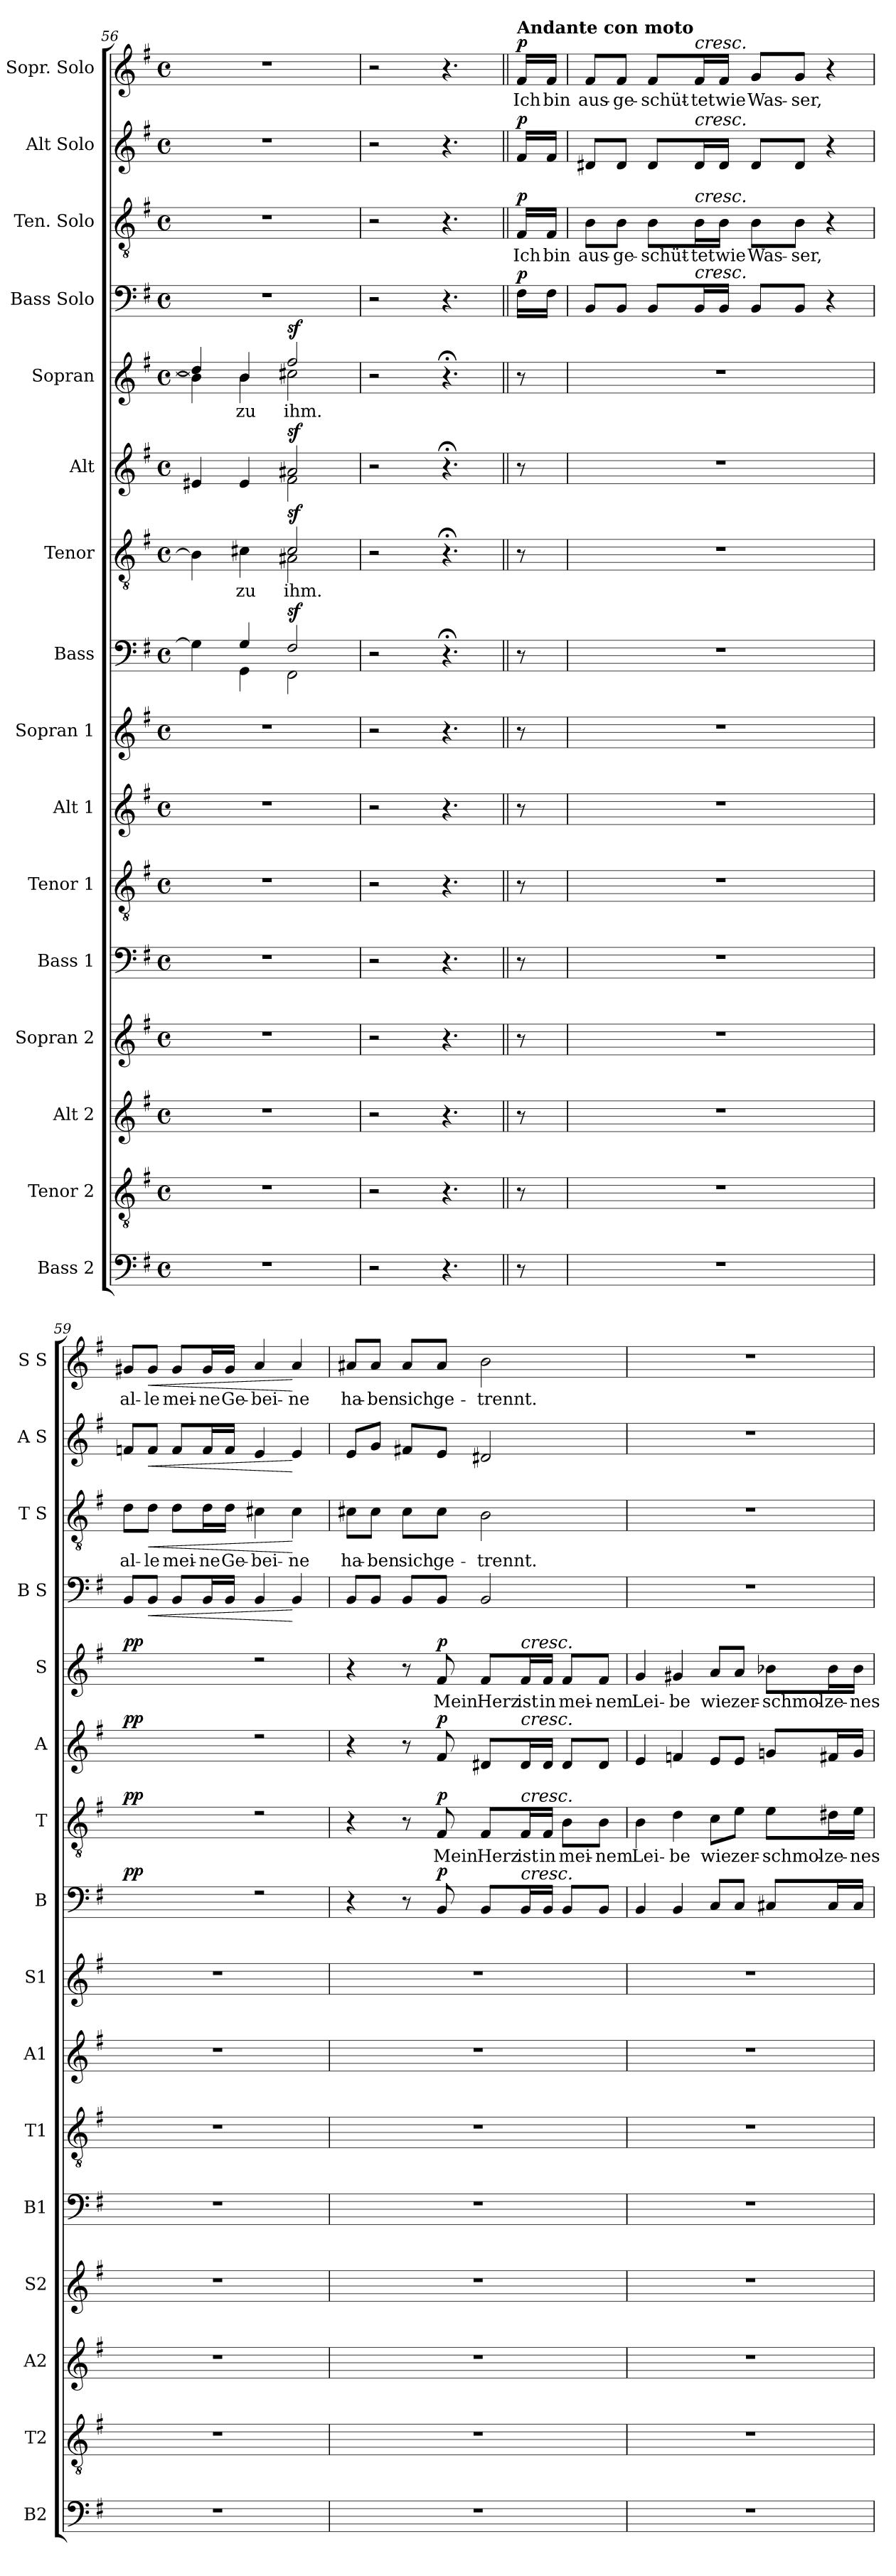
**kern	**kern	**kern	**kern	**kern	**kern	**kern	**kern	**kern	**dynam	**kern	**text	**dynam	**kern	**dynam	**kern	**text	**dynam	**kern	**dynam	**kern	**text	**dynam	**kern	**dynam	**kern	**text	**dynam
*part16	*part15	*part14	*part13	*part12	*part11	*part10	*part9	*part8	*part8	*part7	*part7	*part7	*part6	*part6	*part5	*part5	*part5	*part4	*part4	*part3	*part3	*part3	*part2	*part2	*part1	*part1	*part1
*staff16	*staff15	*staff14	*staff13	*staff12	*staff11	*staff10	*staff9	*staff8	*staff8	*staff7	*staff7	*staff7	*staff6	*staff6	*staff5	*staff5	*staff5	*staff4	*staff4	*staff3	*staff3	*staff3	*staff2	*staff2	*staff1	*staff1	*staff1
*I"Bass 2	*I"Tenor 2	*I"Alt 2	*I"Sopran 2	*I"Bass 1	*I"Tenor 1	*I"Alt 1	*I"Sopran 1	*I"Bass	*	*I"Tenor	*	*	*I"Alt	*	*I"Sopran	*	*	*I"Bass Solo	*	*I"Ten. Solo	*	*	*I"Alt Solo	*	*I"Sopr. Solo	*	*
*I'B2	*I'T2	*I'A2	*I'S2	*I'B1	*I'T1	*I'A1	*I'S1	*I'B	*	*I'T	*	*	*I'A	*	*I'S	*	*	*I'B S	*	*I'T S	*	*	*I'A S	*	*I'S S	*	*
*clefF4	*clefGv2	*clefG2	*clefG2	*clefF4	*clefGv2	*clefG2	*clefG2	*clefF4	*	*clefGv2	*	*	*clefG2	*	*clefG2	*	*	*clefF4	*	*clefGv2	*	*	*clefG2	*	*clefG2	*	*
*k[f#]	*k[f#]	*k[f#]	*k[f#]	*k[f#]	*k[f#]	*k[f#]	*k[f#]	*k[f#]	*	*k[f#]	*	*	*k[f#]	*	*k[f#]	*	*	*k[f#]	*	*k[f#]	*	*	*k[f#]	*	*k[f#]	*	*
*M4/4	*M4/4	*M4/4	*M4/4	*M4/4	*M4/4	*M4/4	*M4/4	*M4/4	*	*M4/4	*	*	*M4/4	*	*M4/4	*	*	*M4/4	*	*M4/4	*	*	*M4/4	*	*M4/4	*	*
*met(c)	*met(c)	*met(c)	*met(c)	*met(c)	*met(c)	*met(c)	*met(c)	*met(c)	*	*met(c)	*	*	*met(c)	*	*met(c)	*	*	*met(c)	*	*met(c)	*	*	*met(c)	*	*met(c)	*	*
=56	=56	=56	=56	=56	=56	=56	=56	=56	=56	=56	=56	=56	=56	=56	=56	=56	=56	=56	=56	=56	=56	=56	=56	=56	=56	=56	=56
*	*	*	*	*	*	*	*	*^	*	*^	*	*	*^	*	*^	*	*	*	*	*	*	*	*	*	*	*	*
1r	1r	1r	1r	1r	1r	1r	1r	4G\]	4ryy	.	4B\]	2ryy	.	.	4e#X/	2ryy	.	4dd/]	4b\]	.	.	1r	.	1r	.	.	1r	.	1r	.	.
.	.	.	.	.	.	.	.	4G/	4GG\	.	4c#X\	.	zu	.	4e#/	.	.	4b/	4b\	zu	.	.	.	.	.	.	.	.	.	.	.
!	!	!	!	!	!	!	!	!	!	!LO:DY:a	!	!	!	!LO:DY:a	!	!	!LO:DY:a	!	!	!	!LO:DY:a	!	!	!	!	!	!	!	!	!	!
.	.	.	.	.	.	.	.	2F#/	2FF#\	sf	2c#/	2A#X\	ihm.	sf	2a#X/	2f#\	sf	2ff#/	2cc#X\	ihm.	sf	.	.	.	.	.	.	.	.	.	.
*	*	*	*	*	*	*	*	*v	*v	*	*	*	*	*	*v	*v	*	*v	*v	*	*	*	*	*	*	*	*	*	*	*	*
*	*	*	*	*	*	*	*	*	*	*v	*v	*	*	*	*	*	*	*	*	*	*	*	*	*	*	*	*	*
=57	=57	=57	=57	=57	=57	=57	=57	=57	=57	=57	=57	=57	=57	=57	=57	=57	=57	=57	=57	=57	=57	=57	=57	=57	=57	=57	=57
2r	2r	2r	2r	2r	2r	2r	2r	2r	.	2r	.	.	2r	.	2r	.	.	2r	.	2r	.	.	2r	.	2r	.	.
4.r	4.r	4.r	4.r	4.r	4.r	4.r	4.r	4.r;<	.	4.r;<	.	.	4.r;<	.	4.r;<	.	.	4.r	.	4.r	.	.	4.r	.	4.r	.	.
!!LO:LB:g=z
=57X1||	=57X1||	=57X1||	=57X1||	=57X1||	=57X1||	=57X1||	=57X1||	=57X1||	=57X1||	=57X1||	=57X1||	=57X1||	=57X1||	=57X1||	=57X1||	=57X1||	=57X1||	=57X1||	=57X1||	=57X1||	=57X1||	=57X1||	=57X1||	=57X1||	=57X1||	=57X1||	=57X1||
!	!	!	!	!	!	!	!	!	!	!	!	!	!	!	!	!	!	!	!	!	!	!	!	!	!LO:TX:a:B:t=Andante con moto	!	!
!	!	!	!	!	!	!	!	!	!	!	!	!	!	!	!	!	!	!	!LO:DY:a	!	!	!LO:DY:a	!	!LO:DY:a	!	!	!LO:DY:a
8r	8r	8r	8r	8r	8r	8r	8r	8r	.	8r	.	.	8r	.	8r	.	.	16F#\LL	p	16F#/LL	Ich	p	16f#/LL	p	16f#/LL	Ich	p
.	.	.	.	.	.	.	.	.	.	.	.	.	.	.	.	.	.	16F#\JJ	.	16F#/JJ	bin	.	16f#/JJ	.	16f#/JJ	bin	.
=58	=58	=58	=58	=58	=58	=58	=58	=58	=58	=58	=58	=58	=58	=58	=58	=58	=58	=58	=58	=58	=58	=58	=58	=58	=58	=58	=58
1r	1r	1r	1r	1r	1r	1r	1r	1r	.	1r	.	.	1r	.	1r	.	.	8BB/L	.	8B\L	aus-	.	8d#X/L	.	8f#/L	aus-	.
.	.	.	.	.	.	.	.	.	.	.	.	.	.	.	.	.	.	8BB/J	.	8B\J	-ge-	.	8d#/J	.	8f#/J	-ge-	.
.	.	.	.	.	.	.	.	.	.	.	.	.	.	.	.	.	.	8BB/L	.	8B\L	-schüt-	.	8d#/L	.	8f#/L	-schüt-	.
!	!	!	!	!	!	!	!	!	!	!	!	!	!	!	!	!	!	!	!	!	!	!	!	!	!LO:TX:a:i:t=cresc.	!	!
!	!	!	!	!	!	!	!	!	!	!	!	!	!	!	!	!	!	!	!	!	!	!	!LO:TX:a:i:t=cresc.	!	!	!	!
!	!	!	!	!	!	!	!	!	!	!	!	!	!	!	!	!	!	!	!	!LO:TX:a:i:t=cresc.	!	!	!	!	!	!	!
!	!	!	!	!	!	!	!	!	!	!	!	!	!	!	!	!	!	!LO:TX:a:i:t=cresc.	!	!	!	!	!	!	!	!	!
.	.	.	.	.	.	.	.	.	.	.	.	.	.	.	.	.	.	16BB/L	.	16B\L	-tet	.	16d#/L	.	16f#/L	-tet	.
.	.	.	.	.	.	.	.	.	.	.	.	.	.	.	.	.	.	16BB/JJ	.	16B\JJ	wie	.	16d#/JJ	.	16f#/JJ	wie	.
.	.	.	.	.	.	.	.	.	.	.	.	.	.	.	.	.	.	8BB/L	.	8B\L	Was-	.	8d#/L	.	8g/L	Was-	.
.	.	.	.	.	.	.	.	.	.	.	.	.	.	.	.	.	.	8BB/J	.	8B\J	-ser,	.	8d#/J	.	8g/J	-ser,	.
.	.	.	.	.	.	.	.	.	.	.	.	.	.	.	.	.	.	4r	.	4r	.	.	4r	.	4r	.	.
=59	=59	=59	=59	=59	=59	=59	=59	=59	=59	=59	=59	=59	=59	=59	=59	=59	=59	=59	=59	=59	=59	=59	=59	=59	=59	=59	=59
!	!	!	!	!	!	!	!	!	!LO:DY:a	!	!	!LO:DY:a	!	!LO:DY:a	!	!	!LO:DY:a	!	!	!	!	!	!	!	!	!	!
1r	1r	1r	1r	1r	1r	1r	1r	2BB/yy	pp	2d\yy	.	pp	2fn/yy	pp	2g#X/yy	.	pp	8BB/L	.	8d\L	al-	.	8fn/L	.	8g#X/L	al-	.
!	!	!	!	!	!	!	!	!	!	!	!	!	!	!	!	!	!	!	!LO:HP:b	!	!	!LO:HP:b	!	!LO:HP:b	!	!	!LO:HP:b
.	.	.	.	.	.	.	.	.	.	.	.	.	.	.	.	.	.	8BB/J	<	8d\J	-le	<	8f/J	<	8g#/J	-le	<
.	.	.	.	.	.	.	.	.	.	.	.	.	.	.	.	.	.	8BB/L	.	8d\L	mei-	.	8f/L	.	8g#/L	mei-	.
.	.	.	.	.	.	.	.	.	.	.	.	.	.	.	.	.	.	16BB/L	.	16d\L	-ne	.	16f/L	.	16g#/L	-ne	.
.	.	.	.	.	.	.	.	.	.	.	.	.	.	.	.	.	.	16BB/JJ	.	16d\JJ	Ge-	.	16f/JJ	.	16g#/JJ	Ge-	.
.	.	.	.	.	.	.	.	2rF	.	2rd	.	.	2rdd	.	2rdd	.	.	4BB/	.	4c#X\	-bei-	.	4e/	.	4a/	-bei-	.
.	.	.	.	.	.	.	.	.	.	.	.	.	.	.	.	.	.	4BB/	[	4c#\	-ne	[	4e/	[	4a/	-ne	[
!!LO:PB:g=z
=60	=60	=60	=60	=60	=60	=60	=60	=60	=60	=60	=60	=60	=60	=60	=60	=60	=60	=60	=60	=60	=60	=60	=60	=60	=60	=60	=60
1r	1r	1r	1r	1r	1r	1r	1r	4r	.	4r	.	.	4r	.	4r	.	.	8BB/L	.	8c#X\L	ha-	.	8e/L	.	8a#X/L	ha-	.
.	.	.	.	.	.	.	.	.	.	.	.	.	.	.	.	.	.	8BB/J	.	8c#\J	-ben	.	8g/J	.	8a#/J	-ben	.
.	.	.	.	.	.	.	.	8r	.	8r	.	.	8r	.	8r	.	.	8BB/L	.	8c#\L	sich	.	8f#X/L	.	8a#/L	sich	.
!	!	!	!	!	!	!	!	!	!LO:DY:a	!	!	!LO:DY:a	!	!LO:DY:a	!	!	!LO:DY:a	!	!	!	!	!	!	!	!	!	!
.	.	.	.	.	.	.	.	8BB/	p	8F#/	Mein	p	8f#/	p	8f#/	Mein	p	8BB/J	.	8c#\J	ge-	.	8e/J	.	8a#/J	ge-	.
.	.	.	.	.	.	.	.	8BB/L	.	8F#/L	Herz	.	8d#X/L	.	8f#/L	Herz	.	2BB/	.	2B\	-trennt.	.	2d#X/	.	2b\	-trennt.	.
!	!	!	!	!	!	!	!	!	!	!	!	!	!	!	!LO:TX:a:i:t=cresc.	!	!	!	!	!	!	!	!	!	!	!	!
!	!	!	!	!	!	!	!	!	!	!	!	!	!LO:TX:a:i:t=cresc.	!	!	!	!	!	!	!	!	!	!	!	!	!	!
!	!	!	!	!	!	!	!	!	!	!LO:TX:a:i:t=cresc.	!	!	!	!	!	!	!	!	!	!	!	!	!	!	!	!	!
!	!	!	!	!	!	!	!	!LO:TX:a:i:t=cresc.	!	!	!	!	!	!	!	!	!	!	!	!	!	!	!	!	!	!	!
.	.	.	.	.	.	.	.	16BB/L	.	16F#/L	ist	.	16d#/L	.	16f#/L	ist	.	.	.	.	.	.	.	.	.	.	.
.	.	.	.	.	.	.	.	16BB/JJ	.	16F#/JJ	in	.	16d#/JJ	.	16f#/JJ	in	.	.	.	.	.	.	.	.	.	.	.
.	.	.	.	.	.	.	.	8BB/L	.	8B\L	mei-	.	8d#/L	.	8f#/L	mei-	.	.	.	.	.	.	.	.	.	.	.
.	.	.	.	.	.	.	.	8BB/J	.	8B\J	-nem	.	8d#/J	.	8f#/J	-nem	.	.	.	.	.	.	.	.	.	.	.
=61	=61	=61	=61	=61	=61	=61	=61	=61	=61	=61	=61	=61	=61	=61	=61	=61	=61	=61	=61	=61	=61	=61	=61	=61	=61	=61	=61
1r	1r	1r	1r	1r	1r	1r	1r	4BB/	.	4B\	Lei-	.	4e/	.	4g/	Lei-	.	1r	.	1r	.	.	1r	.	1r	.	.
.	.	.	.	.	.	.	.	4BB/	.	4d\	-be	.	4fn/	.	4g#X/	-be	.	.	.	.	.	.	.	.	.	.	.
.	.	.	.	.	.	.	.	8C/L	.	8c\L	wie	.	8e/L	.	8a/L	wie	.	.	.	.	.	.	.	.	.	.	.
.	.	.	.	.	.	.	.	8C/J	.	8e\J	zer-	.	8e/J	.	8a/J	zer-	.	.	.	.	.	.	.	.	.	.	.
.	.	.	.	.	.	.	.	8C#X/L	.	8e\L	-schmol-	.	8gn/L	.	8b-X\L	-schmol-	.	.	.	.	.	.	.	.	.	.	.
.	.	.	.	.	.	.	.	16C#/L	.	16d#X\L	-ze-	.	16f#X/L	.	16b-\L	-ze-	.	.	.	.	.	.	.	.	.	.	.
.	.	.	.	.	.	.	.	16C#/JJ	.	16e\JJ	-nes	.	16g/JJ	.	16b-\JJ	-nes	.	.	.	.	.	.	.	.	.	.	.
=	=	=	=	=	=	=	=	=	=	=	=	=	=	=	=	=	=	=	=	=	=	=	=	=	=	=	=
*-	*-	*-	*-	*-	*-	*-	*-	*-	*-	*-	*-	*-	*-	*-	*-	*-	*-	*-	*-	*-	*-	*-	*-	*-	*-	*-	*-
